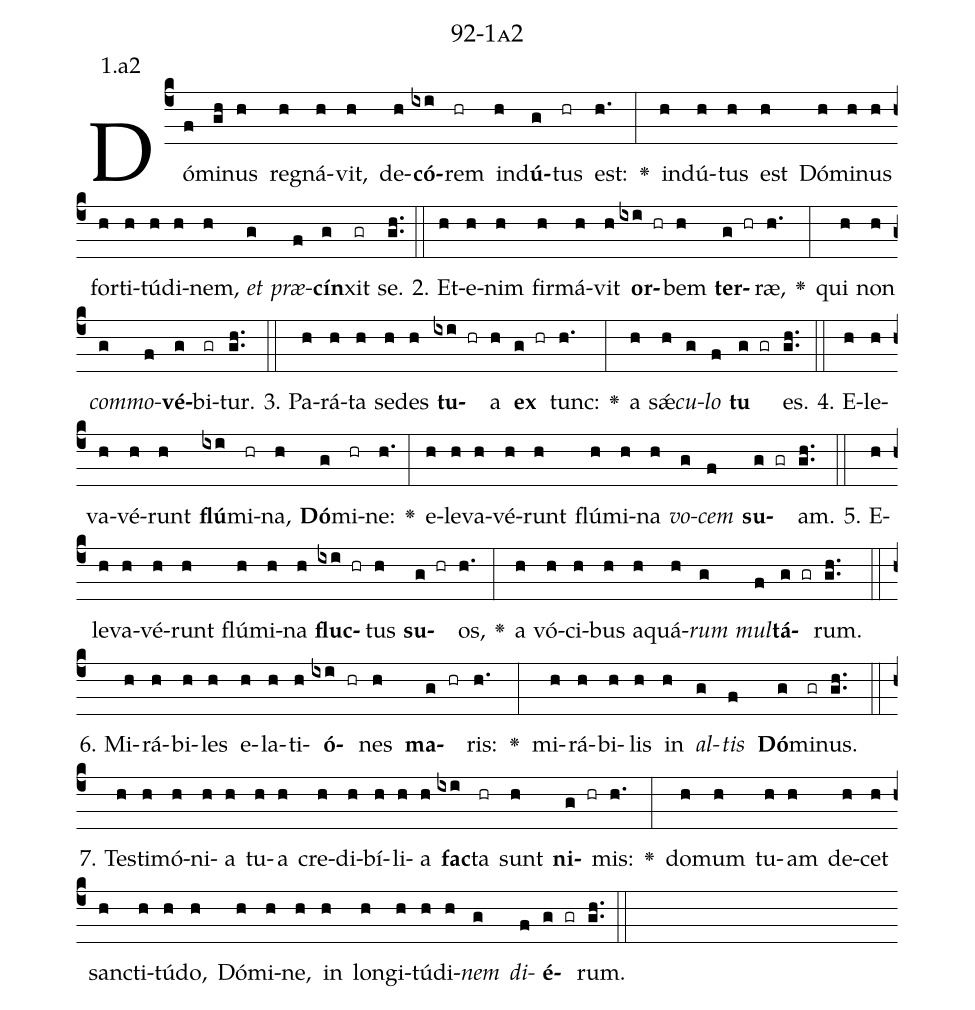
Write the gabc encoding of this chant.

name: 92-1a2;
annotation: 1.a2;
%%
(c4)Dó(f)mi(gh)nus(h) re(h)gná(h)vit,(h) de(h)<b>có</b>(ixi)rem(hr) ind(h)<b>ú</b>(g)tus(hr) est:(h.) <v>\greheightstar</v>(:) ind(h)ú(h)tus(h) est(h) Dó(h)mi(h)nus(h) for(h)ti(h)tú(h)di(h)nem,(h) <i>et</i>(g) <i>præ</i>(f)<b>cín</b>(g)xit(gr) se.(gh..) (::)
2. Et(h)e(h)nim(h) fir(h)má(h)vit(h) <b>or</b>(ixi hr)bem(h) <b>ter</b>(g hr)ræ,(h.) <v>\greheightstar</v>(:) qui(h) non(h) <i>com</i>(g)<i>mo</i>(f)<b>vé</b>(g)bi(gr)tur.(gh..) (::)
3. Pa(h)rá(h)ta(h) se(h)des(h) <b>tu</b>(ixi hr)a(h) <b>ex</b>(g hr) tunc:(h.) <v>\greheightstar</v>(:) a(h) sǽ(h)<i>cu</i>(g)<i>lo</i>(f) <b>tu</b>(g gr) es.(gh..) (::)
4. E(h)le(h)va(h)vé(h)runt(h) <b>flú</b>(ixi)mi(hr)na,(h) <b>Dó</b>(g)mi(hr)ne:(h.) <v>\greheightstar</v>(:) e(h)le(h)va(h)vé(h)runt(h) flú(h)mi(h)na(h) <i>vo</i>(g)<i>cem</i>(f) <b>su</b>(g gr)am.(gh..) (::)
5. E(h)le(h)va(h)vé(h)runt(h) flú(h)mi(h)na(h) <b>fluc</b>(ixi hr)tus(h) <b>su</b>(g hr)os,(h.) <v>\greheightstar</v>(:) a(h) vó(h)ci(h)bus(h) a(h)quá(h)<i>rum</i>(g) <i>mul</i>(f)<b>tá</b>(g gr)rum.(gh..) (::)
6. Mi(h)rá(h)bi(h)les(h) e(h)la(h)ti(h)<b>ó</b>(ixi hr)nes(h) <b>ma</b>(g hr)ris:(h.) <v>\greheightstar</v>(:) mi(h)rá(h)bi(h)lis(h) in(h) <i>al</i>(g)<i>tis</i>(f) <b>Dó</b>(g)mi(gr)nus.(gh..) (::)
7. Tes(h)ti(h)mó(h)ni(h)a(h) tu(h)a(h) cre(h)di(h)bí(h)li(h)a(h) <b>fac</b>(ixi)ta(hr) sunt(h) <b>ni</b>(g hr)mis:(h.) <v>\greheightstar</v>(:) do(h)mum(h) tu(h)am(h) de(h)cet(h) sanc(h)ti(h)tú(h)do,(h) Dó(h)mi(h)ne,(h) in(h) lon(h)gi(h)tú(h)di(h)<i>nem</i>(g) <i>di</i>(f)<b>é</b>(g gr)rum.(gh..) (::)
